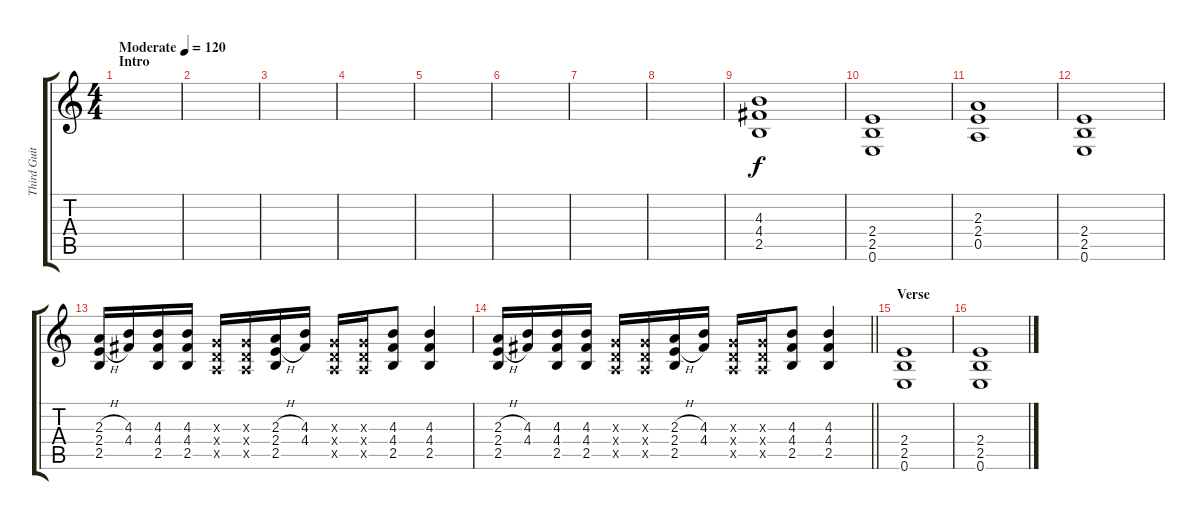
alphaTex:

\track ("Third Guitar - Izzy Stradlin" "Third Guit") {instrument distortionguitar}
\staff {score tabs}
\tuning (E4 B3 G3 D3 A2 E2) {hide}
\ts (4 4)
\section ("" "Intro")
\tempo (120 "Moderate")
\clef g2
\ks c
|
|
|
|
|
|
|
|
(4.3 4.4 2.5).1 |
(2.4 2.5 0.6).1 |
(2.3 2.4 0.5).1 |
(2.4 2.5 0.6).1 |
(2.3{h} 2.4{h} 2.5).16 (4.3 4.4).16 (4.3 4.4 2.5).16 (4.3 4.4 2.5).16 (0.3{x} 0.4{x} 0.5{x}).16 (0.3{x} 0.4{x} 0.5{x}).16 (2.3{h} 2.4{h} 2.5).16 (4.3 4.4).16 (0.3{x} 0.4{x} 0.5{x}).16 (0.3{x} 0.4{x} 0.5{x}).16 (4.3 4.4 2.5).8 (4.3 4.4 2.5).4 |
\barLineRight lightlight
(2.3{h} 2.4{h} 2.5).16 (4.3 4.4).16 (4.3 4.4 2.5).16 (4.3 4.4 2.5).16 (0.3{x} 0.4{x} 0.5{x}).16 (0.3{x} 0.4{x} 0.5{x}).16 (2.3{h} 2.4{h} 2.5).16 (4.3 4.4).16 (0.3{x} 0.4{x} 0.5{x}).16 (0.3{x} 0.4{x} 0.5{x}).16 (4.3 4.4 2.5).8 (4.3 4.4 2.5).4 |
\section ("" "Verse")
(2.4 2.5 0.6).1 |
(2.4 2.5 0.6).1
